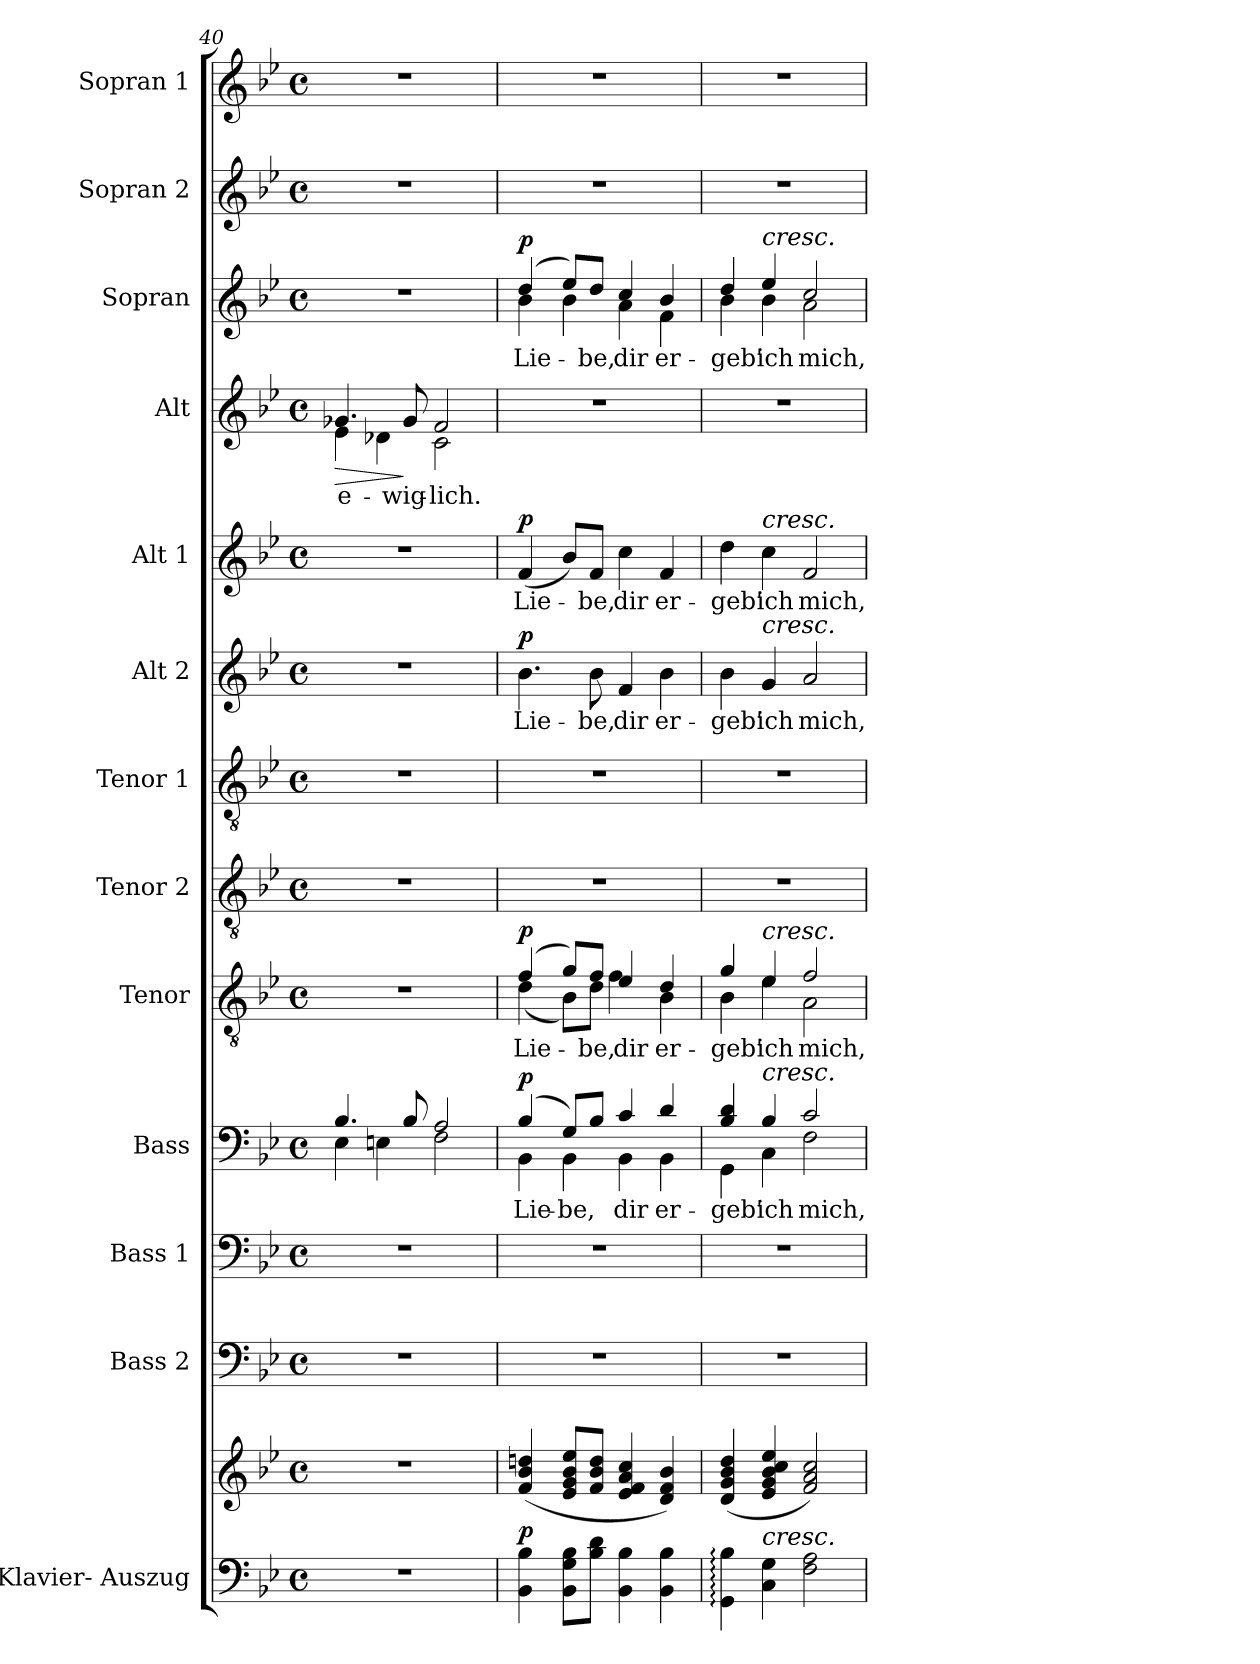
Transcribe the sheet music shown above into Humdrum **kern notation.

**kern	**kern	**dynam	**kern	**kern	**kern	**text	**dynam	**kern	**text	**dynam	**kern	**kern	**kern	**text	**dynam	**kern	**text	**dynam	**kern	**text	**dynam	**kern	**text	**dynam	**kern	**kern
*part13	*part13	*part13	*part12	*part11	*part10	*part10	*part10	*part9	*part9	*part9	*part8	*part7	*part6	*part6	*part6	*part5	*part5	*part5	*part4	*part4	*part4	*part3	*part3	*part3	*part2	*part1
*staff14	*staff13	*staff13/14	*staff12	*staff11	*staff10	*staff10	*staff10	*staff9	*staff9	*staff9	*staff8	*staff7	*staff6	*staff6	*staff6	*staff5	*staff5	*staff5	*staff4	*staff4	*staff4	*staff3	*staff3	*staff3	*staff2	*staff1
*I"Klavier- Auszug	*	*	*I"Bass 2	*I"Bass 1	*I"Bass	*	*	*I"Tenor	*	*	*I"Tenor 2	*I"Tenor 1	*I"Alt 2	*	*	*I"Alt 1	*	*	*I"Alt	*	*	*I"Sopran	*	*	*I"Sopran 2	*I"Sopran 1
*	*	*	*I'B2	*I'B1	*I'Bass	*	*	*I'Ten.	*	*	*I'T2	*I'T1	*I'A2	*	*	*I'A1	*	*	*I'Alt	*	*	*I'Sop.	*	*	*I'S2	*I'S1
*clefF4	*clefG2	*	*clefF4	*clefF4	*clefF4	*	*	*clefGv2	*	*	*clefGv2	*clefGv2	*clefG2	*	*	*clefG2	*	*	*clefG2	*	*	*clefG2	*	*	*clefG2	*clefG2
*k[b-e-]	*k[b-e-]	*	*k[b-e-]	*k[b-e-]	*k[b-e-]	*	*	*k[b-e-]	*	*	*k[b-e-]	*k[b-e-]	*k[b-e-]	*	*	*k[b-e-]	*	*	*k[b-e-]	*	*	*k[b-e-]	*	*	*k[b-e-]	*k[b-e-]
*M4/4	*M4/4	*	*M4/4	*M4/4	*M4/4	*	*	*M4/4	*	*	*M4/4	*M4/4	*M4/4	*	*	*M4/4	*	*	*M4/4	*	*	*M4/4	*	*	*M4/4	*M4/4
*met(c)	*met(c)	*	*met(c)	*met(c)	*met(c)	*	*	*met(c)	*	*	*met(c)	*met(c)	*met(c)	*	*	*met(c)	*	*	*met(c)	*	*	*met(c)	*	*	*met(c)	*met(c)
=40	=40	=40	=40	=40	=40	=40	=40	=40	=40	=40	=40	=40	=40	=40	=40	=40	=40	=40	=40	=40	=40	=40	=40	=40	=40	=40
*	*	*	*	*	*^	*	*	*	*	*	*	*	*	*	*	*	*	*	*	*	*	*	*	*	*	*
!	!	!	!	!	!	!	!	!	!	!	!	!	!	!	!	!	!	!	!	!	!LO:LY:b	!LO:HP:b	!	!	!	!	!
*	*	*	*	*	*	*	*	*	*	*	*	*	*	*	*	*	*	*	*	*^	*	*	*	*	*	*	*
1r	1r	.	1r	1r	4.B-/	4E-\	.	.	1r	.	.	1r	1r	1r	.	.	1r	.	.	4.g-X/	4e-\	e-	>	1r	.	.	1r	1r
.	.	.	.	.	.	4En\	.	.	.	.	.	.	.	.	.	.	.	.	.	.	4d-X\	.	.	.	.	.	.	.
!	!	!	!	!	!	!	!	!	!	!	!	!	!	!	!	!	!	!	!	!	!	!LO:LY:b	!	!	!	!	!	!
.	.	.	.	.	8B-/	.	.	.	.	.	.	.	.	.	.	.	.	.	.	8g-/	.	-wig-	]	.	.	.	.	.
!	!	!	!	!	!	!	!	!	!	!	!	!	!	!	!	!	!	!	!	!	!	!LO:LY:b	!	!	!	!	!	!
.	.	.	.	.	2A/	2F\	.	.	.	.	.	.	.	.	.	.	.	.	.	2f/	2c\	-lich.	.	.	.	.	.	.
!!LO:LB:g=z
=41	=41	=41	=41	=41	=41	=41	=41	=41	=41	=41	=41	=41	=41	=41	=41	=41	=41	=41	=41	=41	=41	=41	=41	=41	=41	=41	=41	=41
!	!	!LO:DY:a=2	!	!	!	!	!LO:LY:b	!LO:DY:a	!	!LO:LY:b	!LO:DY:a	!	!	!	!LO:LY:b	!LO:DY:a	!	!LO:LY:b	!LO:DY:a	!	!	!	!	!	!LO:LY:b	!LO:DY:a	!	!
*	*	*	*	*	*	*	*	*	*^	*	*	*	*	*	*	*	*	*	*	*v	*v	*	*	*^	*	*	*	*
4BB-\ 4B-\	(>4f/ 4b-/ 4ddn/	p	1r	1r	(4B-/	4BB-\	Lie-	p	(4f/	(4d\	Lie-	p	1r	1r	4.b-\	Lie-	p	(4f/	Lie-	p	1r	.	.	(4dd/	4b-\	Lie-	p	1r	1r
!	!	!	!	!	!	!	!LO:LY:b	!	!	!	!	!	!	!	!	!	!	!	!	!	!	!	!	!	!	!	!	!	!
8BB-\ 8G\ 8B-\L	8e-/ 8g/ 8b-/ 8ee-/L	.	.	.	8G/L)	4BB-\	-be,	.	8g/L)	8B-\L)	.	.	.	.	.	.	.	8b-/L)	.	.	.	.	.	8ee-/L)	4b-\	.	.	.	.
!	!	!	!	!	!	!	!	!	!	!	!LO:LY:b	!	!	!	!	!LO:LY:b	!	!	!LO:LY:b	!	!	!	!	!	!	!LO:LY:b	!	!	!
8B-\ 8d\J	8f/ 8b-/ 8dd/J	.	.	.	8B-/J	.	.	.	8f/J	8d\J	-be,	.	.	.	8b-\	-be,	.	8f/J	-be,	.	.	.	.	8dd/J	.	-be,	.	.	.
!	!	!	!	!	!	!	!LO:LY:b	!	!	!	!LO:LY:b	!	!	!	!	!LO:LY:b	!	!	!LO:LY:b	!	!	!	!	!	!	!LO:LY:b	!	!	!
4BB-\ 4B-\	4e-/ 4f/ 4a/ 4cc/	.	.	.	4c/	4BB-\	dir	.	4e-/	4f\	dir	.	.	.	4f/	dir	.	4cc\	dir	.	.	.	.	4cc/	4a\	dir	.	.	.
!	!	!	!	!	!	!	!LO:LY:b	!	!	!	!LO:LY:b	!	!	!	!	!LO:LY:b	!	!	!LO:LY:b	!	!	!	!	!	!	!LO:LY:b	!	!	!
4BB-\ 4B-\	4d/ 4f/ 4b-/)	.	.	.	4d/	4BB-\	er-	.	4d/	4B-\	er-	.	.	.	4b-\	er-	.	4f/	er-	.	.	.	.	4b-/	4f\	er-	.	.	.
=42	=42	=42	=42	=42	=42	=42	=42	=42	=42	=42	=42	=42	=42	=42	=42	=42	=42	=42	=42	=42	=42	=42	=42	=42	=42	=42	=42	=42	=42
!	!	!	!	!	!	!	!LO:LY:b	!	!	!	!LO:LY:b	!	!	!	!	!LO:LY:b	!	!	!LO:LY:b	!	!	!	!	!	!	!LO:LY:b	!	!	!
4GG\: 4B-\:	(>4d/ 4g/ 4b-/ 4dd/	.	1r	1r	4B-/ 4d/	4GG\	-geb'	.	4g/	4B-\	-geb'	.	1r	1r	4b-\	-geb'	.	4dd\	-geb'	.	1r	.	.	4dd/	4b-\	-geb'	.	1r	1r
!	!	!	!	!	!	!	!	!	!	!	!	!	!	!	!	!	!	!	!	!	!	!	!	!LO:TX:a:i:t=cresc.	!	!	!	!	!
!	!	!	!	!	!	!	!	!	!	!	!	!	!	!	!	!	!	!LO:TX:a:i:t=cresc.	!	!	!	!	!	!	!	!	!	!	!
!	!	!	!	!	!	!	!	!	!	!	!	!	!	!	!LO:TX:a:i:t=cresc.	!	!	!	!	!	!	!	!	!	!	!	!	!	!
!	!	!	!	!	!	!	!	!	!LO:TX:a:i:t=cresc.	!	!	!	!	!	!	!	!	!	!	!	!	!	!	!	!	!	!	!	!
!	!	!	!	!	!LO:TX:a:i:t=cresc.	!	!	!	!	!	!	!	!	!	!	!	!	!	!	!	!	!	!	!	!	!	!	!	!
!LO:TX:a:i:t=cresc.	!	!	!	!	!	!	!	!	!	!	!	!	!	!	!	!	!	!	!	!	!	!	!	!	!	!	!	!	!
!	!	!	!	!	!	!	!LO:LY:b	!	!	!	!LO:LY:b	!	!	!	!	!LO:LY:b	!	!	!LO:LY:b	!	!	!	!	!	!	!LO:LY:b	!	!	!
4C\ 4G\	4e-/ 4g/ 4b-/ 4cc/ 4ee-/	.	.	.	4B-/	4C\	ich	.	4e-/	4e-\	ich	.	.	.	4g/	ich	.	4cc\	ich	.	.	.	.	4ee-/	4b-\	ich	.	.	.
!	!	!	!	!	!	!	!LO:LY:b	!	!	!	!LO:LY:b	!	!	!	!	!LO:LY:b	!	!	!LO:LY:b	!	!	!	!	!	!	!LO:LY:b	!	!	!
2F\ 2A\	2f/ 2a/ 2cc/)	.	.	.	2c/	2F\	mich,	.	2f/	2A\	mich,	.	.	.	2a/	mich,	.	2f/	mich,	.	.	.	.	2cc/	2a\	mich,	.	.	.
*	*	*	*	*	*v	*v	*	*	*	*	*	*	*	*	*	*	*	*	*	*	*	*	*	*v	*v	*	*	*	*
*	*	*	*	*	*	*	*	*v	*v	*	*	*	*	*	*	*	*	*	*	*	*	*	*	*	*	*	*
=	=	=	=	=	=	=	=	=	=	=	=	=	=	=	=	=	=	=	=	=	=	=	=	=	=	=
*-	*-	*-	*-	*-	*-	*-	*-	*-	*-	*-	*-	*-	*-	*-	*-	*-	*-	*-	*-	*-	*-	*-	*-	*-	*-	*-
